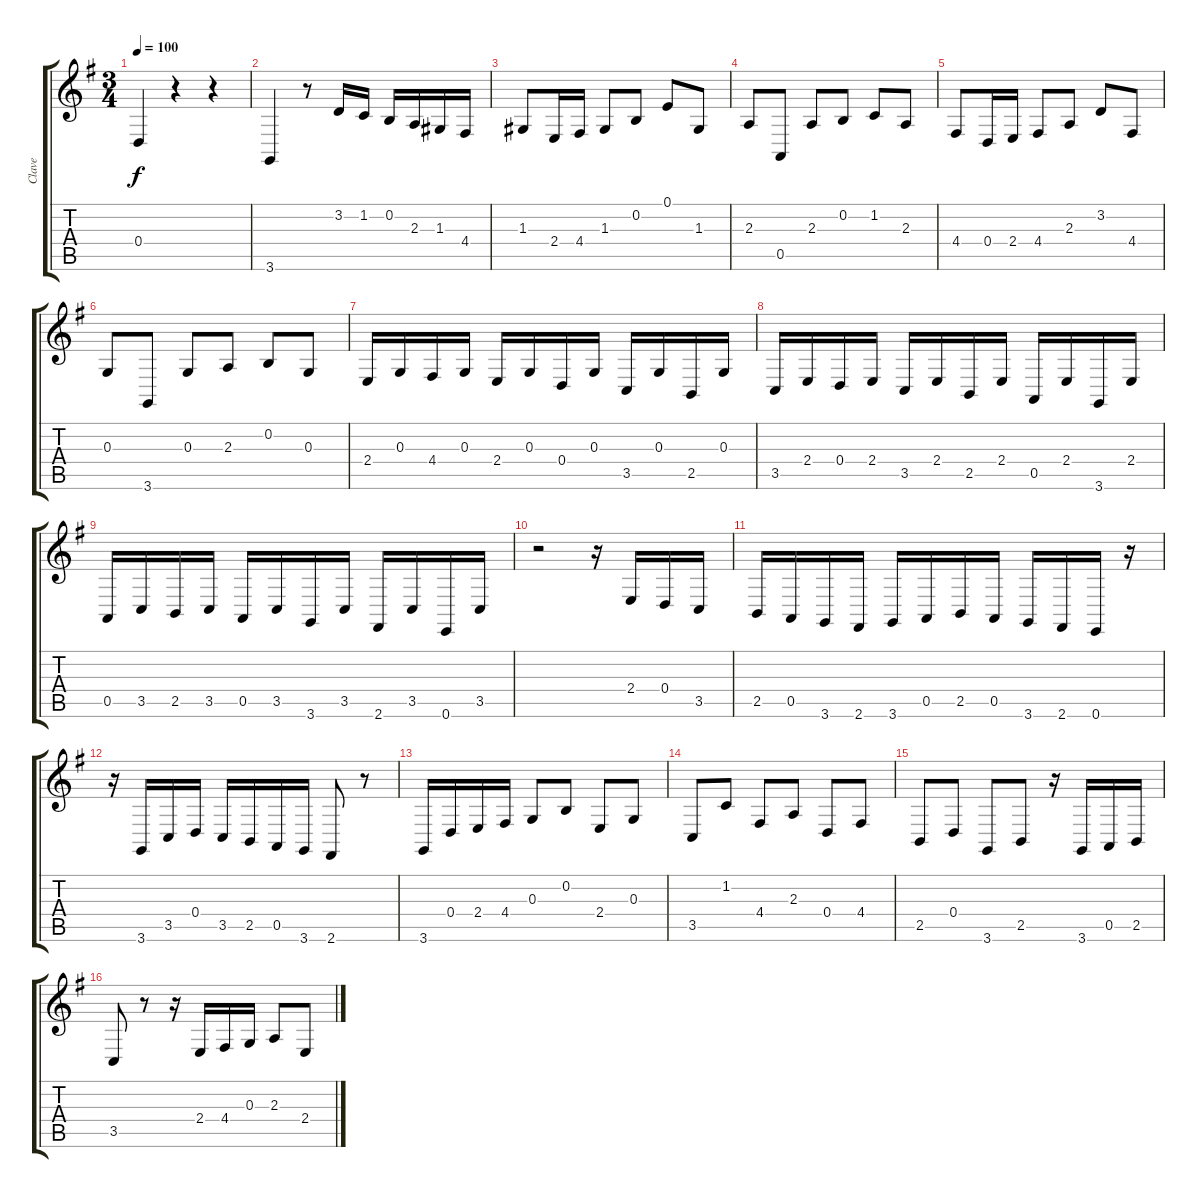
\track ("Clave" "Clave") {instrument harpsichord}
\staff {score tabs}
\tuning (E4 B3 G3 D3 A2 E2) {hide}
\ts (3 4)
\tempo 100
\clef g2
\ks g
0.4.4{dy f} r.4 r.4 |
3.6.4 r.8 3.2.16 1.2.16 0.2.16 2.3.16 1.3.16 4.4.16 |
1.3.8 2.4.16 4.4.16 1.3.8 0.2.8 0.1.8 1.3.8 |
2.3.8 0.5.8 2.3.8 0.2.8 1.2.8 2.3.8 |
4.4.8 0.4.16 2.4.16 4.4.8 2.3.8 3.2.8 4.4.8 |
0.3.8 3.6.8 0.3.8 2.3.8 0.2.8 0.3.8 |
2.4.16 0.3.16 4.4.16 0.3.16 2.4.16 0.3.16 0.4.16 0.3.16 3.5.16 0.3.16 2.5.16 0.3.16 |
3.5.16 2.4.16 0.4.16 2.4.16 3.5.16 2.4.16 2.5.16 2.4.16 0.5.16 2.4.16 3.6.16 2.4.16 |
0.5.16 3.5.16 2.5.16 3.5.16 0.5.16 3.5.16 3.6.16 3.5.16 2.6.16 3.5.16 0.6.16 3.5.16 |
r.2 r.16 2.4.16 0.4.16 3.5.16 |
2.5.16 0.5.16 3.6.16 2.6.16 3.6.16 0.5.16 2.5.16 0.5.16 3.6.16 2.6.16 0.6.16 r.16 |
r.16 3.6.16 3.5.16 0.4.16 3.5.16 2.5.16 0.5.16 3.6.16 2.6.8 r.8 |
3.6.16 0.4.16 2.4.16 4.4.16 0.3.8 0.2.8 2.4.8 0.3.8 |
3.5.8 1.2.8 4.4.8 2.3.8 0.4.8 4.4.8 |
2.5.8 0.4.8 3.6.8 2.5.8 r.16 3.6.16 0.5.16 2.5.16 |
3.5.8 r.8 r.16 2.4.16 4.4.16 0.3.16 2.3.8 2.4.8
